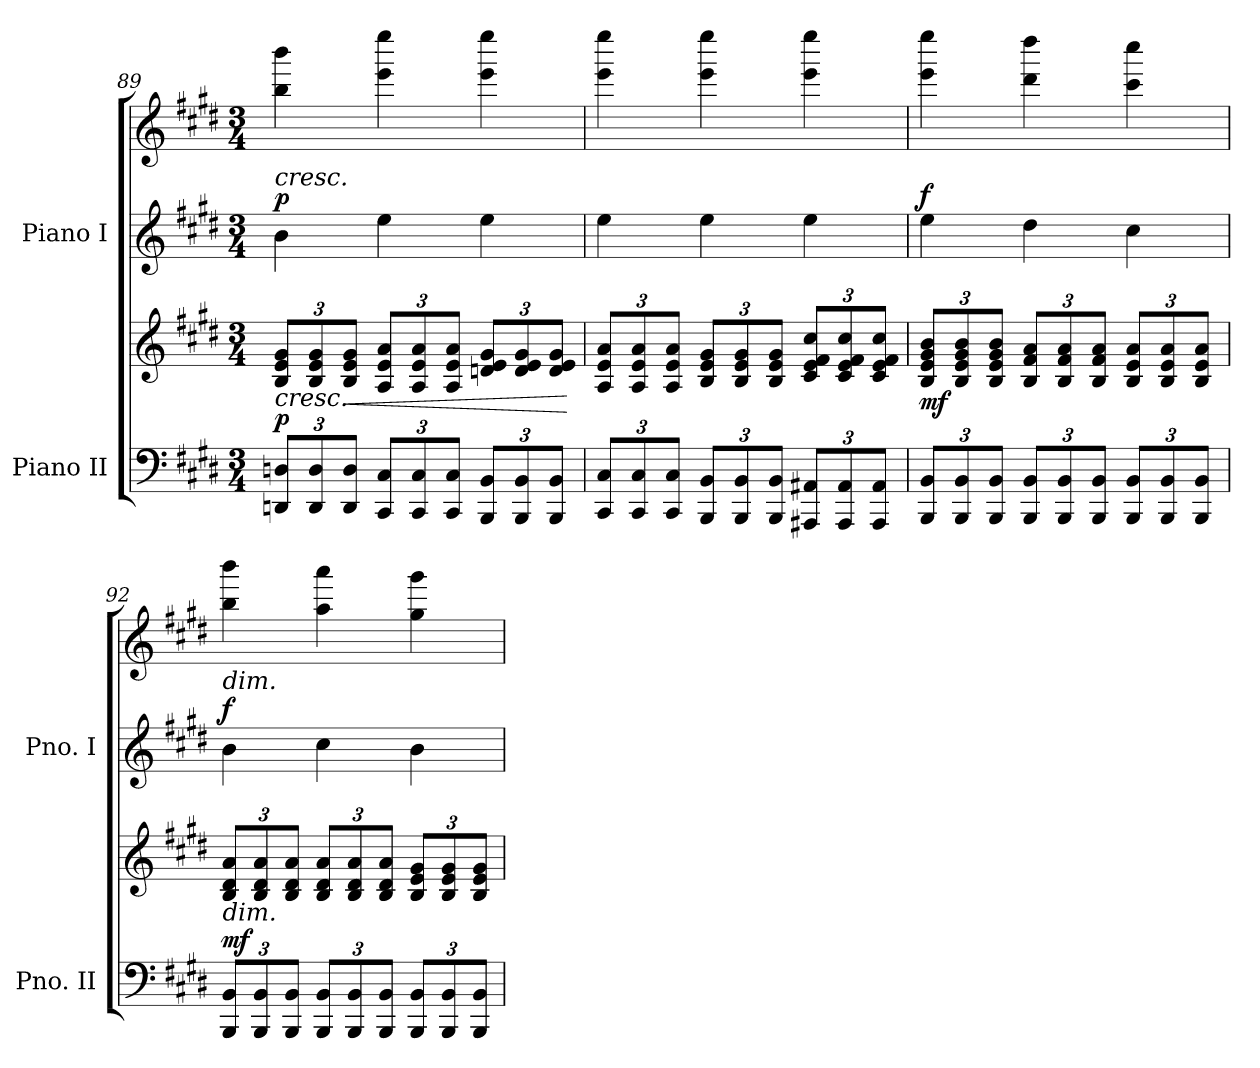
**kern	**kern	**dynam	**kern	**kern	**dynam
*part2	*part2	*part2	*part1	*part1	*part1
*staff4	*staff3	*staff3/4	*staff2	*staff1	*staff1/2
*I"Piano II	*	*	*I"Piano I	*	*
*I'Pno. II	*	*	*I'Pno. I	*	*
*clefF4	*clefG2	*	*clefG2	*clefG2	*
*k[f#c#g#d#]	*k[f#c#g#d#]	*	*k[f#c#g#d#]	*k[f#c#g#d#]	*
*M3/4	*M3/4	*	*M3/4	*M3/4	*
*Xbrackettup	*Xbrackettup	*	*	*	*
=89	=89	=89	=89	=89	=89
!	!	!	!LO:TX:a:i:t=cresc.	!	!
!LO:TX:a:i:t=cresc.	!	!	!	!	!
!	!	!LO:DY:a=2	!	!	!LO:DY:a=2
12DDn/ 12Dn/L	12B/ 12e/ 12g#/L	p	4b\	4bb\ 4bbb\	p
12DD/ 12D/	12B/ 12e/ 12g#/	.	.	.	.
!	!	!LO:HP:b	!	!	!
12DD/ 12D/J	12B/ 12e/ 12g#/J	<	.	.	.
12CC#/ 12C#/L	12A/ 12e/ 12a/L	.	4ee\	4eee\ 4eeee\	.
12CC#/ 12C#/	12A/ 12e/ 12a/	.	.	.	.
12CC#/ 12C#/J	12A/ 12e/ 12a/J	.	.	.	.
12BBB/ 12BB/L	12dn/ 12e/ 12g#/L	.	4ee\	4eee\ 4eeee\	.
12BBB/ 12BB/	12d/ 12e/ 12g#/	.	.	.	.
12BBB/ 12BB/J	12d/ 12e/ 12g#/J	.	.	.	.
.	.	[	.	.	.
=90	=90	=90	=90	=90	=90
12CC#/ 12C#/L	12A/ 12e/ 12a/L	.	4ee\	4eee\ 4eeee\	.
12CC#/ 12C#/	12A/ 12e/ 12a/	.	.	.	.
12CC#/ 12C#/J	12A/ 12e/ 12a/J	.	.	.	.
12BBB/ 12BB/L	12B/ 12e/ 12g#/L	.	4ee\	4eee\ 4eeee\	.
12BBB/ 12BB/	12B/ 12e/ 12g#/	.	.	.	.
12BBB/ 12BB/J	12B/ 12e/ 12g#/J	.	.	.	.
12AAA#X/ 12AA#X/L	12c#/ 12e/ 12f#/ 12cc#/L	.	4ee\	4eee\ 4eeee\	.
12AAA#/ 12AA#/	12c#/ 12e/ 12f#/ 12cc#/	.	.	.	.
12AAA#/ 12AA#/J	12c#/ 12e/ 12f#/ 12cc#/J	.	.	.	.
!!LO:PB:g=z
=91	=91	=91	=91	=91	=91
!	!	!LO:DY:b	!	!	!LO:DY:a=2
12BBB/ 12BB/L	12B/ 12e/ 12g#/ 12b/L	mf	4ee\	4eee\ 4eeee\	f
12BBB/ 12BB/	12B/ 12e/ 12g#/ 12b/	.	.	.	.
12BBB/ 12BB/J	12B/ 12e/ 12g#/ 12b/J	.	.	.	.
12BBB/ 12BB/L	12B/ 12f#/ 12a/L	.	4dd#\	4ddd#\ 4dddd#\	.
12BBB/ 12BB/	12B/ 12f#/ 12a/	.	.	.	.
12BBB/ 12BB/J	12B/ 12f#/ 12a/J	.	.	.	.
12BBB/ 12BB/L	12B/ 12e/ 12a/L	.	4cc#\	4ccc#\ 4cccc#\	.
12BBB/ 12BB/	12B/ 12e/ 12a/	.	.	.	.
12BBB/ 12BB/J	12B/ 12e/ 12a/J	.	.	.	.
=92	=92	=92	=92	=92	=92
!	!	!	!LO:TX:a:i:t=dim.	!	!
!LO:TX:a:i:t=dim.	!	!	!	!	!
!	!	!LO:DY:a=2	!	!	!LO:DY:a=2
12BBB/ 12BB/L	12B/ 12d#/ 12a/L	mf	4b\	4bb\ 4bbb\	f
12BBB/ 12BB/	12B/ 12d#/ 12a/	.	.	.	.
12BBB/ 12BB/J	12B/ 12d#/ 12a/J	.	.	.	.
12BBB/ 12BB/L	12B/ 12d#/ 12a/L	.	4cc#\	4aa\ 4aaa\	.
12BBB/ 12BB/	12B/ 12d#/ 12a/	.	.	.	.
12BBB/ 12BB/J	12B/ 12d#/ 12a/J	.	.	.	.
12BBB/ 12BB/L	12B/ 12e/ 12g#/L	.	4b\	4gg#\ 4ggg#\	.
12BBB/ 12BB/	12B/ 12e/ 12g#/	.	.	.	.
12BBB/ 12BB/J	12B/ 12e/ 12g#/J	.	.	.	.
=	=	=	=	=	=
*-	*-	*-	*-	*-	*-
